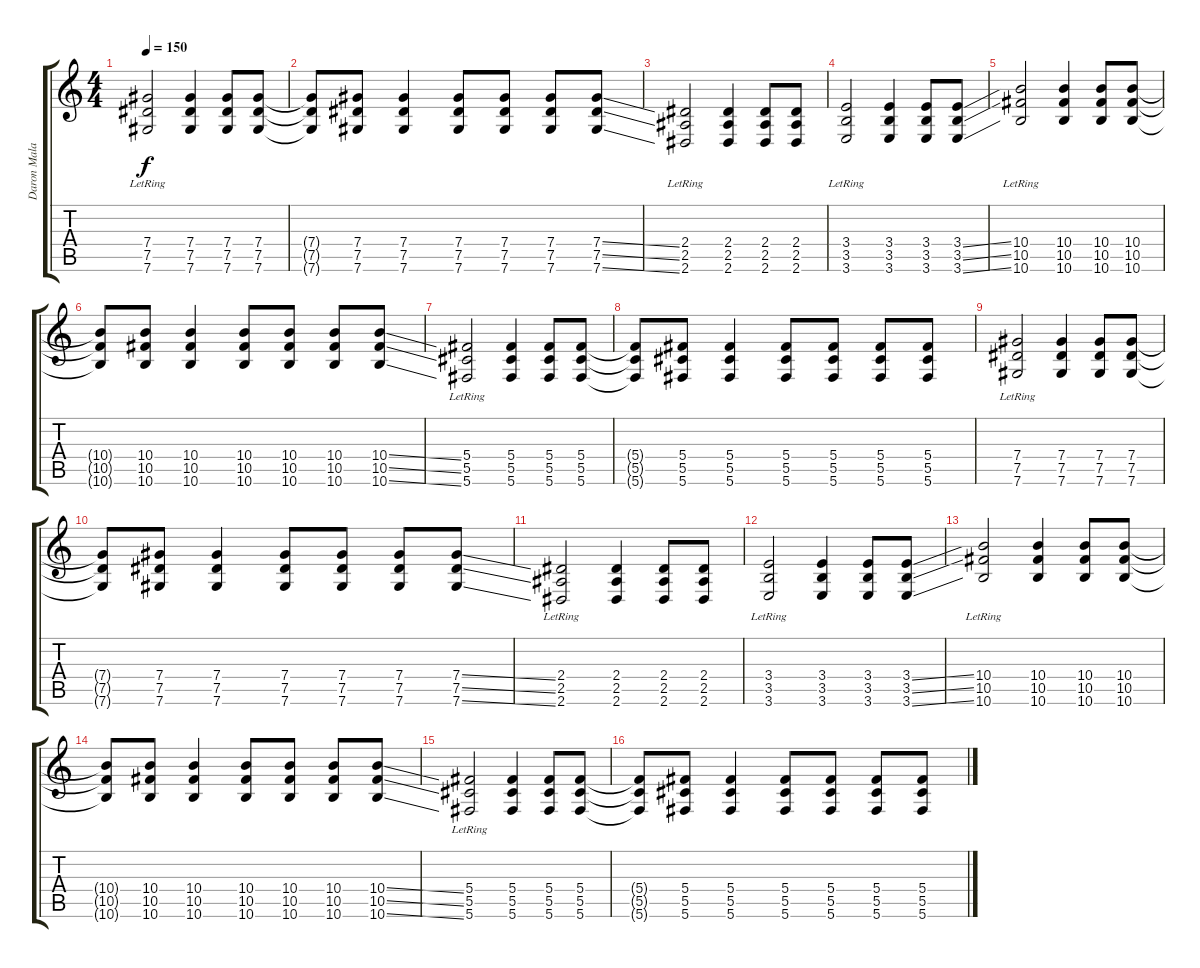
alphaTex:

\track ("Daron Malakian" "Daron Mala") {instrument electricguitarjazz}
\staff {score tabs}
\tuning (Eb4 Bb3 Gb3 Db3 Ab2 Db2) {hide}
\ts (4 4)
\tempo 150
\clef g2
\ks c
(7.4{lr} 7.5{lr} 7.6{lr}).2{dy f} (7.4 7.5 7.6).4 (7.4 7.5 7.6).8 (7.4 7.5 7.6).8 |
(7.4{t} 7.5{t} 7.6{t}).8 (7.4 7.5 7.6).8 (7.4 7.5 7.6).4 (7.4 7.5 7.6).8 (7.4 7.5 7.6).8 (7.4 7.5 7.6).8 (7.4{ss} 7.5{ss} 7.6{ss}).8 |
(2.4{lr} 2.5{lr} 2.6{lr}).2 (2.4 2.5 2.6).4 (2.4 2.5 2.6).8 (2.4 2.5 2.6).8 |
(3.4{lr} 3.5{lr} 3.6{lr}).2 (3.4 3.5 3.6).4 (3.4 3.5 3.6).8 (3.4{ss} 3.5{ss} 3.6{ss}).8 |
(10.4{lr} 10.5{lr} 10.6{lr}).2 (10.4 10.5 10.6).4 (10.4 10.5 10.6).8 (10.4 10.5 10.6).8 |
(10.4{t} 10.5{t} 10.6{t}).8 (10.4 10.5 10.6).8 (10.4 10.5 10.6).4 (10.4 10.5 10.6).8 (10.4 10.5 10.6).8 (10.4 10.5 10.6).8 (10.4{ss} 10.5{ss} 10.6{ss}).8 |
(5.4{lr} 5.5{lr} 5.6{lr}).2 (5.4 5.5 5.6).4 (5.4 5.5 5.6).8 (5.4 5.5 5.6).8 |
(5.4{t} 5.5{t} 5.6{t}).8 (5.4 5.5 5.6).8 (5.4 5.5 5.6).4 (5.4 5.5 5.6).8 (5.4 5.5 5.6).8 (5.4 5.5 5.6).8 (5.4 5.5 5.6).8 |
(7.4{lr} 7.5{lr} 7.6{lr}).2 (7.4 7.5 7.6).4 (7.4 7.5 7.6).8 (7.4 7.5 7.6).8 |
(7.4{t} 7.5{t} 7.6{t}).8 (7.4 7.5 7.6).8 (7.4 7.5 7.6).4 (7.4 7.5 7.6).8 (7.4 7.5 7.6).8 (7.4 7.5 7.6).8 (7.4{ss} 7.5{ss} 7.6{ss}).8 |
(2.4{lr} 2.5{lr} 2.6{lr}).2 (2.4 2.5 2.6).4 (2.4 2.5 2.6).8 (2.4 2.5 2.6).8 |
(3.4{lr} 3.5{lr} 3.6{lr}).2 (3.4 3.5 3.6).4 (3.4 3.5 3.6).8 (3.4{ss} 3.5{ss} 3.6{ss}).8 |
(10.4{lr} 10.5{lr} 10.6{lr}).2 (10.4 10.5 10.6).4 (10.4 10.5 10.6).8 (10.4 10.5 10.6).8 |
(10.4{t} 10.5{t} 10.6{t}).8 (10.4 10.5 10.6).8 (10.4 10.5 10.6).4 (10.4 10.5 10.6).8 (10.4 10.5 10.6).8 (10.4 10.5 10.6).8 (10.4{ss} 10.5{ss} 10.6{ss}).8 |
(5.4{lr} 5.5{lr} 5.6{lr}).2 (5.4 5.5 5.6).4 (5.4 5.5 5.6).8 (5.4 5.5 5.6).8 |
(5.4{t} 5.5{t} 5.6{t}).8 (5.4 5.5 5.6).8 (5.4 5.5 5.6).4 (5.4 5.5 5.6).8 (5.4 5.5 5.6).8 (5.4 5.5 5.6).8 (5.4 5.5 5.6).8
